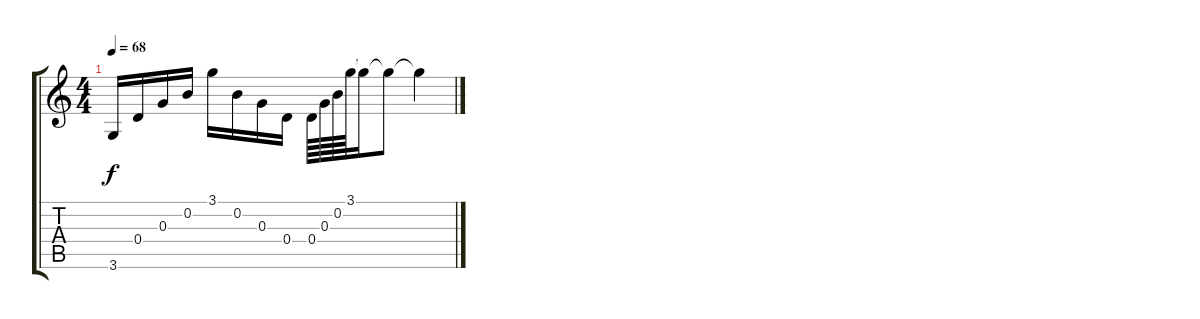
\track "" {instrument acousticguitarsteel}
\staff {score tabs}
\tuning (E4 B3 G3 D3 A2 E2) {hide}
\ts (4 4)
\tempo 68
\clef g2
\ks c
3.6.16{dy f} 0.4.16 0.3.16 0.2.16 3.1.16 0.2.16 0.3.16 0.4.16 0.4.64 0.3.64 0.2.64 3.1.64 3.1{t}.16 3.1{t}.8 3.1{t}.4
